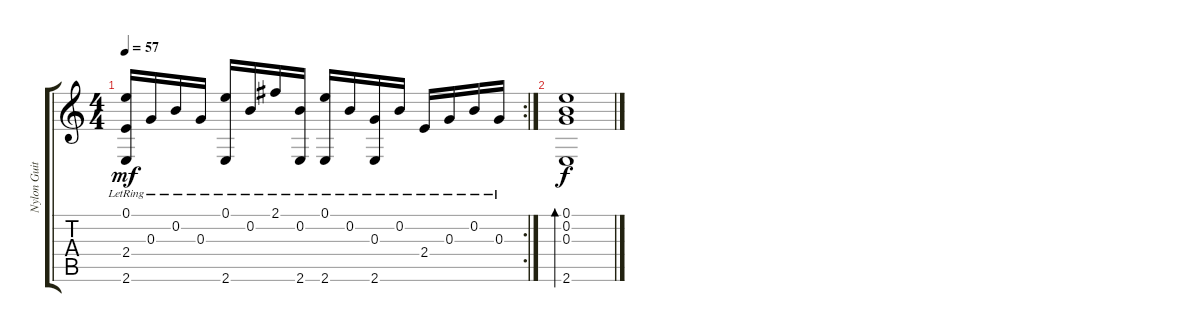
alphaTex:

\track ("Nylon Guitar" "Nylon Guit") {instrument acousticguitarnylon}
\staff {score tabs}
\tuning (E4 B3 G3 D3 A2 D2) {hide}
\rc 2
\ts (4 4)
\tempo 57
\clef g2
\ks c
(0.1{lr} 2.4{lr} 2.6{lr}).16{dy mf} 0.3{lr}.16 0.2{lr}.16 0.3{lr}.16 (0.1{lr} 2.6{lr}).16 0.2{lr}.16 2.1{lr}.16 (0.2{lr} 2.6{lr}).16 (0.1{lr} 2.6{lr}).16 0.2{lr}.16 (0.3{lr} 2.6{lr}).16 0.2{lr}.16 2.4{lr}.16 0.3{lr}.16 0.2{lr}.16 0.3{lr}.16 |
(0.1 0.2 0.3 2.6).1{bd 60 dy f}
